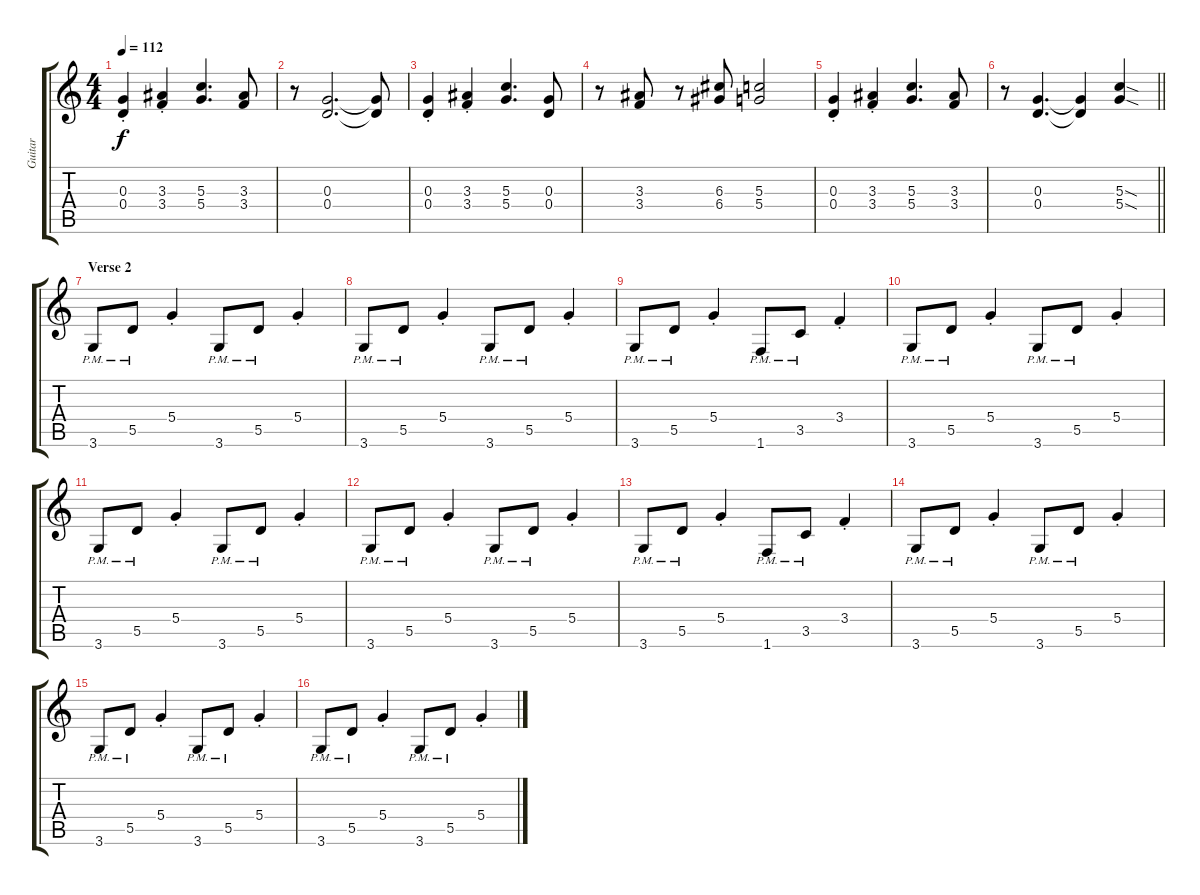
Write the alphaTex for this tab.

\track ("Guitar" "Guitar") {instrument overdrivenguitar}
\staff {score tabs}
\tuning (E4 B3 G3 D3 A2 E2) {hide}
\ts (4 4)
\tempo 112
\clef g2
\ks c
(0.3{st} 0.4{st}).4{dy f} (3.3{st} 3.4{st}).4 (5.3 5.4).4{d} (3.3 3.4).8 |
r.8 (0.3 0.4).2{d} (0.3{t} 0.4{t}).8 |
(0.3{st} 0.4{st}).4 (3.3{st} 3.4{st}).4 (5.3 5.4).4{d} (0.3 0.4).8 |
r.8 (3.3 3.4).8 r.8 (6.3 6.4).8 (5.3 5.4).2 |
(0.3{st} 0.4{st}).4 (3.3{st} 3.4{st}).4 (5.3 5.4).4{d} (3.3 3.4).8 |
\barLineRight lightlight
r.8 (0.3 0.4).4{d} (0.3{t} 0.4{t}).4 (5.3{sod} 5.4{sod}).4 |
\section ("" "Verse 2")
3.6{pm}.8 5.5{pm}.8 5.4{st}.4 3.6{pm}.8 5.5{pm}.8 5.4{st}.4 |
3.6{pm}.8 5.5{pm}.8 5.4{st}.4 3.6{pm}.8 5.5{pm}.8 5.4{st}.4 |
3.6{pm}.8 5.5{pm}.8 5.4{st}.4 1.6{pm}.8 3.5{pm}.8 3.4{st}.4 |
3.6{pm}.8 5.5{pm}.8 5.4{st}.4 3.6{pm}.8 5.5{pm}.8 5.4{st}.4 |
3.6{pm}.8 5.5{pm}.8 5.4{st}.4 3.6{pm}.8 5.5{pm}.8 5.4{st}.4 |
3.6{pm}.8 5.5{pm}.8 5.4{st}.4 3.6{pm}.8 5.5{pm}.8 5.4{st}.4 |
3.6{pm}.8 5.5{pm}.8 5.4{st}.4 1.6{pm}.8 3.5{pm}.8 3.4{st}.4 |
3.6{pm}.8 5.5{pm}.8 5.4{st}.4 3.6{pm}.8 5.5{pm}.8 5.4{st}.4 |
3.6{pm}.8 5.5{pm}.8 5.4{st}.4 3.6{pm}.8 5.5{pm}.8 5.4{st}.4 |
3.6{pm}.8 5.5{pm}.8 5.4{st}.4 3.6{pm}.8 5.5{pm}.8 5.4{st}.4
